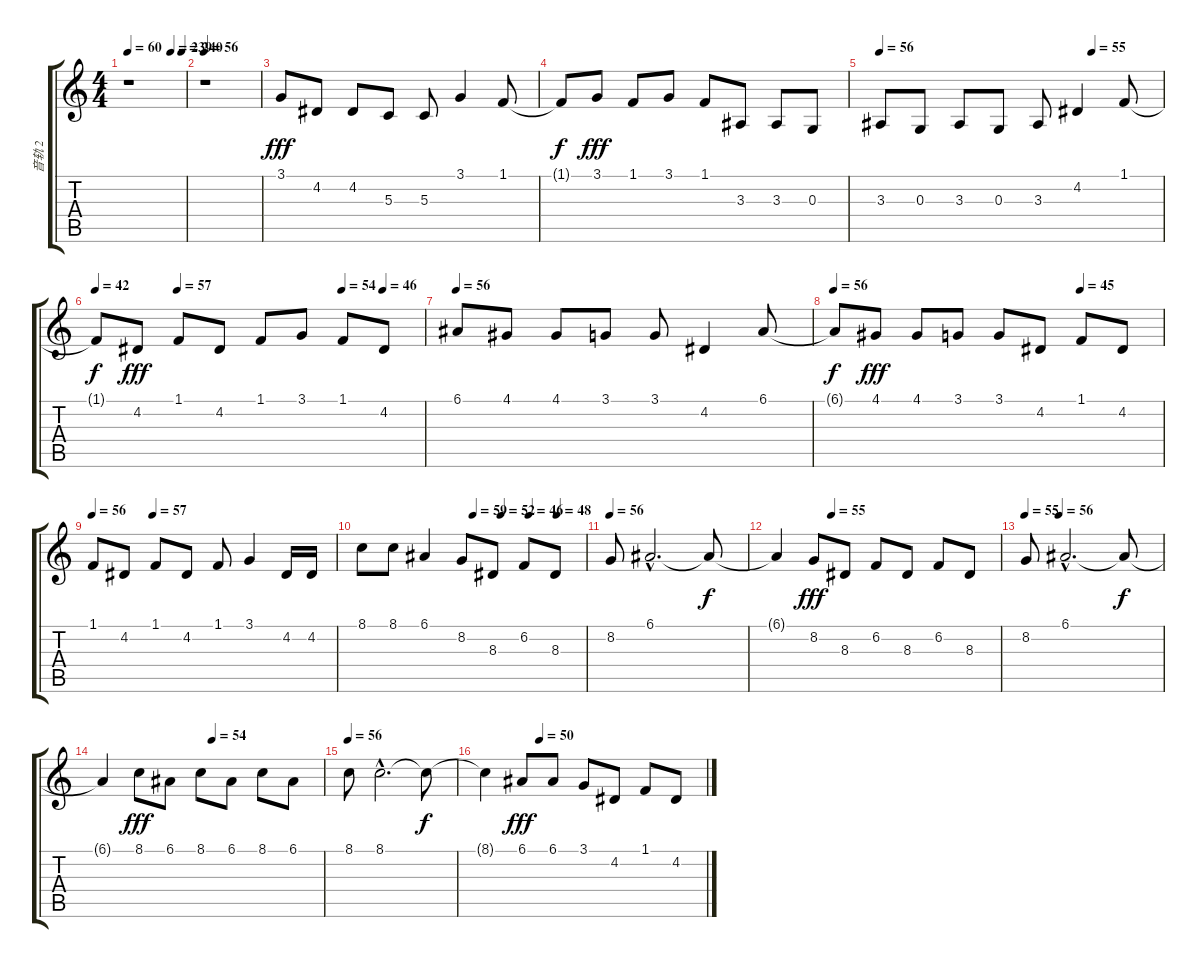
\track ("音轨 2" "音轨 2") {instrument acousticgrandpiano}
\staff {score tabs}
\tuning (E4 B3 G3 D3 A2 E2) {hide}
\ts (4 4)
\tempo 60
\tempo (239 0.75)
\tempo (240 0.9375)
\tempo 60
\clef g2
\ks c
r.1{dy fff instrument acousticgrandpiano} |
\tempo 56
r.1 |
3.1.8 4.2.8 4.2.8 5.3.8 5.3.8 3.1.4 1.1.8 |
1.1{t}.8{dy f} 3.1.8{dy fff} 1.1.8 3.1.8 1.1.8 3.3.8 3.3.8 0.3.8 |
\tempo 56
\tempo (55 0.75)
3.3.8 0.3.8 3.3.8 0.3.8 3.3.8 4.2.4 1.1.8 |
\tempo 42
\tempo (57 0.25)
\tempo (54 0.75)
\tempo (46 0.875)
1.1{t}.8{dy f} 4.2.8{dy fff} 1.1.8 4.2.8 1.1.8 3.1.8 1.1.8 4.2.8 |
\tempo 56
6.1.8 4.1.8 4.1.8 3.1.8 3.1.8 4.2.4 6.1.8 |
\tempo 56
\tempo (45 0.75)
6.1{t}.8{dy f} 4.1.8{dy fff} 4.1.8 3.1.8 3.1.8 4.2.8 1.1.8 4.2.8 |
\tempo 56
\tempo (57 0.25)
1.1.8 4.2.8 1.1.8 4.2.8 1.1.8 3.1.4 4.2.16 4.2.16 |
\tempo (59 0.5)
\tempo (52 0.625)
\tempo (46 0.75)
\tempo (48 0.875)
8.1.8 8.1.8 6.1.4 8.2.8 8.3.8 6.2.8 8.3.8 |
\tempo 56
8.2.8 6.1{hac}.2{d} 6.1{t}.8{dy f} |
\tempo (55 0.25)
6.1{t}.4 8.2.8{dy fff} 8.3.8 6.2.8 8.3.8 6.2.8 8.3.8 |
\tempo 55
\tempo (56 0.25)
8.2.8 6.1{hac}.2{d} 6.1{t}.8{dy f} |
\tempo (54 0.5)
6.1{t}.4 8.1.8{dy fff} 6.1.8 8.1.8 6.1.8 8.1.8 6.1.8 |
\tempo 56
8.1.8 8.1{hac}.2{d} 8.1{t}.8{dy f} |
\tempo (50 0.25)
8.1{t}.4 6.1.8{dy fff} 6.1.8 3.1.8 4.2.8 1.1.8 4.2.8
